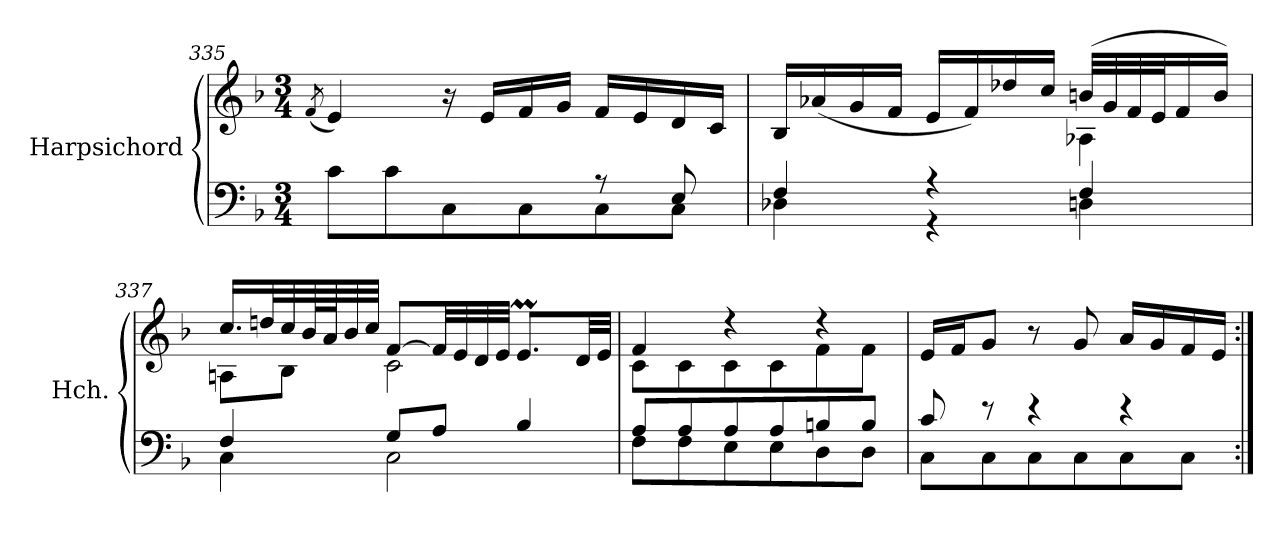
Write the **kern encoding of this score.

**kern	**kern
*part1	*part1
*staff2	*staff1
*I"Harpsichord	*
*I'Hch.	*
*clefF4	*clefG2
*k[b-]	*k[b-]
*M3/4	*M3/4
=335	=335
.	(<8qf/
*^	*
4ryy	8c\L	4e/)
.	8c\	.
4ryy	8C\	16r
.	.	16e/LL
.	8C\	16f/
.	.	16g/JJ
8r	8C\	16f/LL
.	.	16e/
8E/	8C\J	16d/
.	.	16c/JJ
!!LO:LB:g=z
=336	=336	=336
*	*	*^
4F/	4D-X\	16B-/LL	4ryy
.	.	(<16a-X/	.
.	.	16g/	.
.	.	16f/JJ	.
4r	4r	16e/LL	4ryy
.	.	16f/)	.
.	.	16dd-X/	.
.	.	16cc/JJ	.
4F/	4Dn\	(>32bn/LLL	4A-X\
.	.	32g/	.
.	.	32f/	.
.	.	32e/J	.
.	.	16f/	.
.	.	16b/JJ)	.
=337	=337	=337	=337
4F/	4C\	16.cc/LL	8An\L
.	.	32ddn/L	.
.	.	32cc/	8B-\J
.	.	64b-/L	.
.	.	64a/J	.
.	.	32b-/	.
.	.	32cc/JJJ	.
8G/L	2C\	[8f/L	2c\
8A/J	.	32f/LL]	.
.	.	32e/	.
.	.	32d/	.
.	.	32e/JJJ	.
4B-/	.	8.em/L	.
.	.	32d/LL	.
.	.	32e/JJJ	.
=338	=338	=338	=338
8A/L	8F\L	4f/	8c\L
8A/	8F\	.	8c\
8A/	8E\	4r	8c\
8A/	8E\	.	8c\
8Bn/	8D\	4r	8f\
8B/J	8D\J	.	8f\J
*	*	*v	*v
=339	=339	=339
8c/	8C\L	16e/LL
.	.	16f/J
8r	8C\	8g/J
4r	8C\	8r
.	8C\	8g/
4r	8C\	16a/LL
.	.	16g/
.	8C\J	16f/
.	.	16e/JJ
*v	*v	*
=:|!	=:|!
*-	*-
